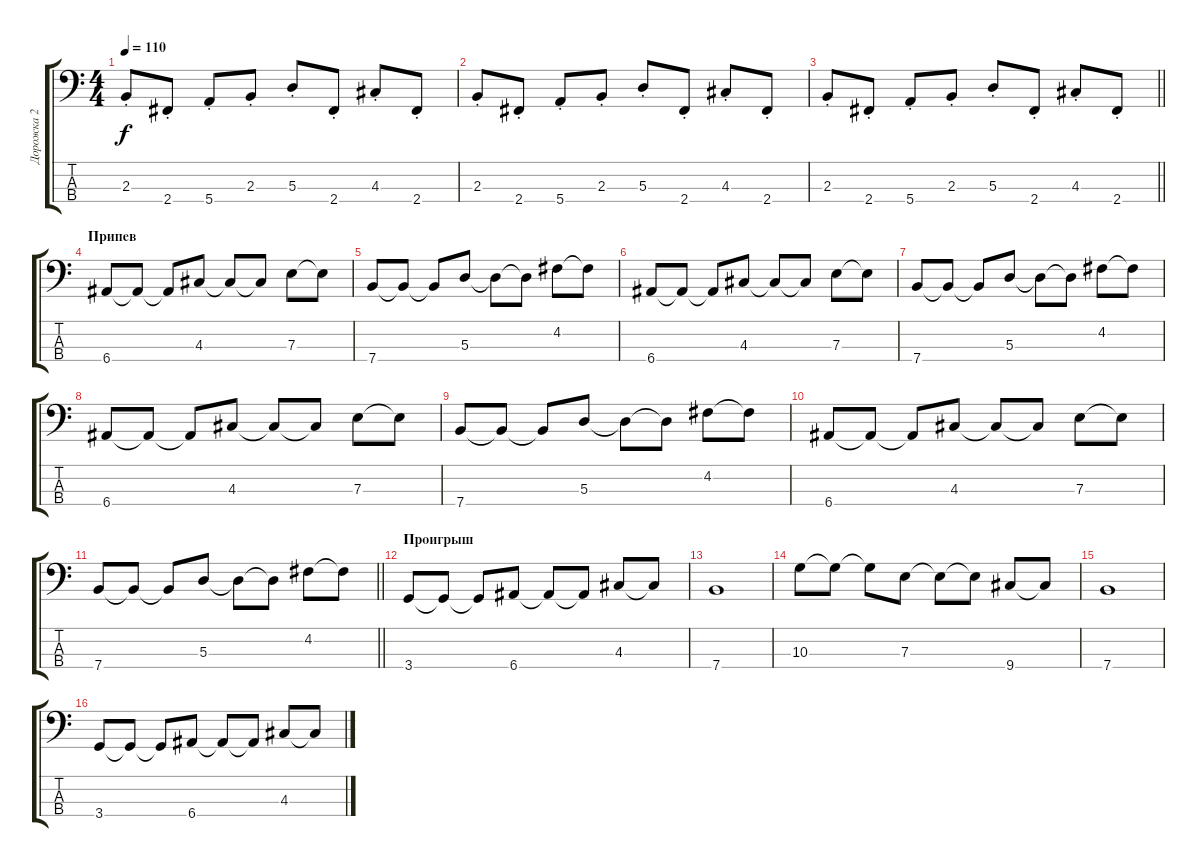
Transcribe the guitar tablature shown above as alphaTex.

\track ("Дорожка 2" "Дорожка 2") {instrument electricbassfinger}
\staff {score tabs}
\tuning (G2 D2 A1 E1) {hide}
\ts (4 4)
\tempo 110
\clef f4
\ks c
2.3{st}.8{dy f} 2.4{st}.8 5.4{st}.8 2.3{st}.8 5.3{st}.8 2.4{st}.8 4.3{st}.8 2.4{st}.8 |
2.3{st}.8 2.4{st}.8 5.4{st}.8 2.3{st}.8 5.3{st}.8 2.4{st}.8 4.3{st}.8 2.4{st}.8 |
\barLineRight lightlight
2.3{st}.8 2.4{st}.8 5.4{st}.8 2.3{st}.8 5.3{st}.8 2.4{st}.8 4.3{st}.8 2.4{st}.8 |
\section ("" "Припев")
6.4.8 6.4{t}.8 6.4{t}.8 4.3.8 4.3{t}.8 4.3{t}.8 7.3.8 7.3{t}.8 |
7.4.8 7.4{t}.8 7.4{t}.8 5.3.8 5.3{t}.8 5.3{t}.8 4.2.8 4.2{t}.8 |
6.4.8 6.4{t}.8 6.4{t}.8 4.3.8 4.3{t}.8 4.3{t}.8 7.3.8 7.3{t}.8 |
7.4.8 7.4{t}.8 7.4{t}.8 5.3.8 5.3{t}.8 5.3{t}.8 4.2.8 4.2{t}.8 |
6.4.8 6.4{t}.8 6.4{t}.8 4.3.8 4.3{t}.8 4.3{t}.8 7.3.8 7.3{t}.8 |
7.4.8 7.4{t}.8 7.4{t}.8 5.3.8 5.3{t}.8 5.3{t}.8 4.2.8 4.2{t}.8 |
6.4.8 6.4{t}.8 6.4{t}.8 4.3.8 4.3{t}.8 4.3{t}.8 7.3.8 7.3{t}.8 |
\barLineRight lightlight
7.4.8 7.4{t}.8 7.4{t}.8 5.3.8 5.3{t}.8 5.3{t}.8 4.2.8 4.2{t}.8 |
\section ("" "Проигрыш")
3.4.8 3.4{t}.8 3.4{t}.8 6.4.8 6.4{t}.8 6.4{t}.8 4.3.8 4.3{t}.8 |
7.4.1 |
10.3.8 10.3{t}.8 10.3{t}.8 7.3.8 7.3{t}.8 7.3{t}.8 9.4.8 9.4{t}.8 |
7.4.1 |
3.4.8 3.4{t}.8 3.4{t}.8 6.4.8 6.4{t}.8 6.4{t}.8 4.3.8 4.3{t}.8
